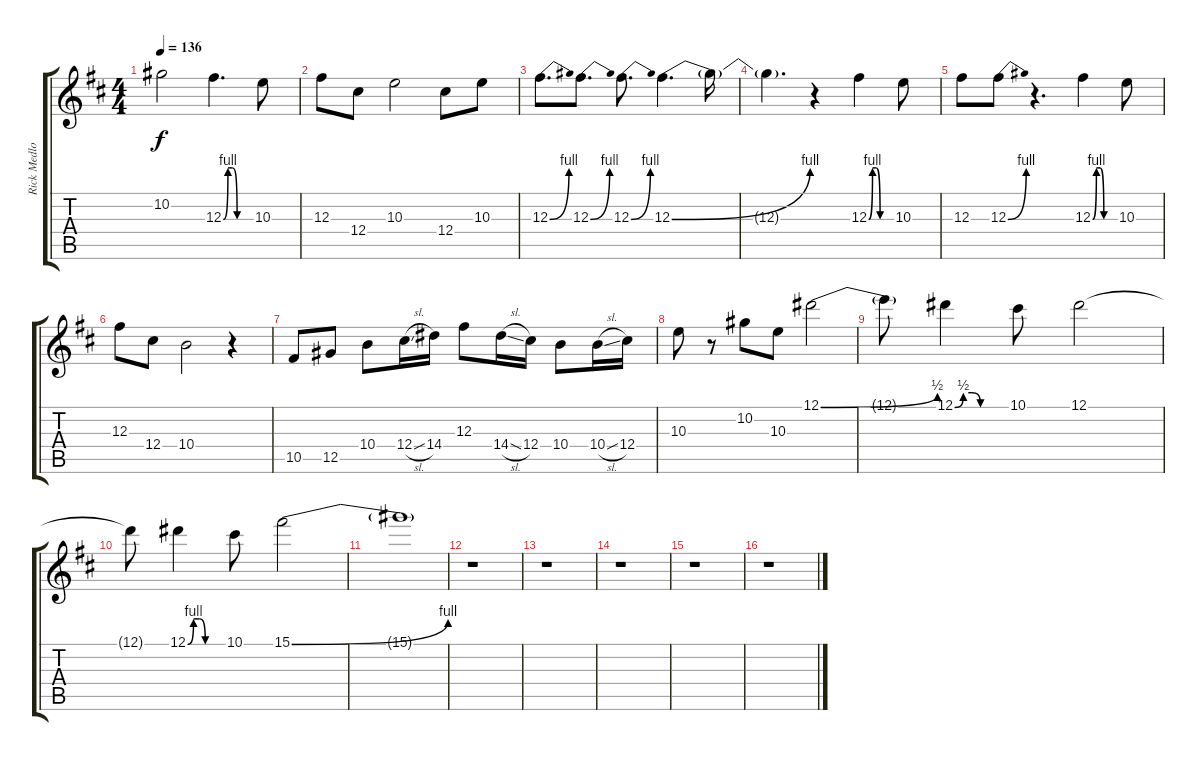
\track ("Rick Medlocke Guitar Solos" "Rick Medlo") {instrument overdrivenguitar}
\staff {score tabs}
\tuning (Eb4 Bb3 Gb3 Db3 Ab2 Eb2) {hide}
\ts (4 4)
\tempo 136
\clef g2
\ks d
10.2.2{dy f} 12.3{be (custom 0 0 10 4 20 4 30 0 60 0)}.4{d} 10.3.8 |
12.3.8 12.4.8 10.3.2 12.4.8 10.3.8 |
12.3{be (bend 0 0 60 4)}.8{d} 12.3{be (bend 0 0 60 4)}.8{d} 12.3{be (bend 0 0 60 4)}.8{d} 12.3{be (bend 0 0 60 4)}.4{d} 12.3{t}.16 |
12.3{t}.4{d} r.4 12.3{be (custom 0 0 10 4 20 4 30 0 60 0)}.4 10.3.8 |
12.3.8 12.3{be (bend 0 0 60 4)}.8 r.4{d} 12.3{be (custom 0 0 10 4 20 4 30 0 60 0)}.4 10.3.8 |
12.3.8 12.4.8 10.4.2 r.4 |
10.5.8 12.5.8 10.4.8 12.4{sl}.16 14.4.16 12.3.8 14.4{sl}.16 12.4.16 10.4.8 10.4{sl}.16 12.4.16 |
10.3.8 r.8 10.2.8 10.3.8 12.1{be (bend 0 0 60 2)}.2 |
12.1{t}.8 12.1{be (custom 0 0 10 2 20 2 30 0 60 0)}.4 10.1.8 12.1.2 |
12.1{t}.8 12.1{be (custom 0 0 10 4 20 4 30 0 60 0)}.4 10.1.8 15.1{be (bend 0 0 60 4)}.2{volume 0} |
15.1{t}.1 |
r.1 |
r.1 |
r.1 |
r.1 |
r.1
